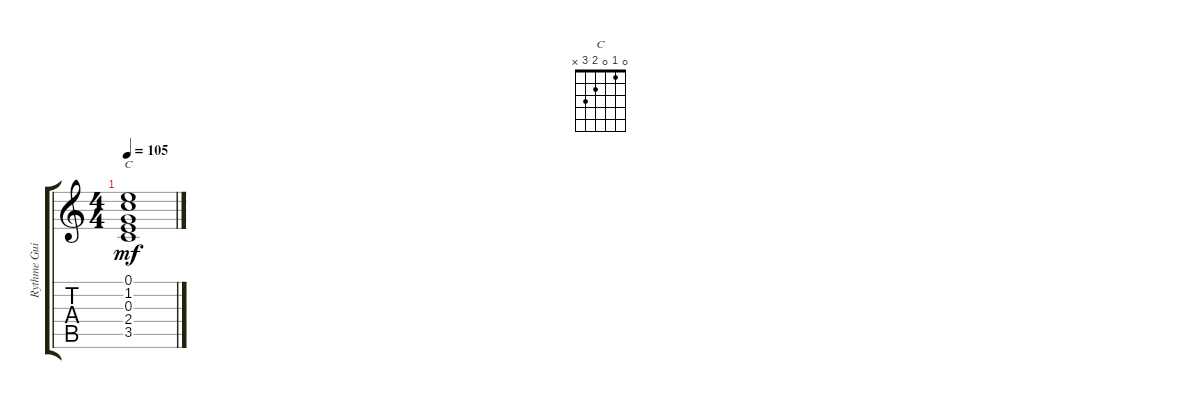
\track ("Rythme Guitar" "Rythme Gui") {instrument acousticguitarsteel}
\staff {score tabs}
\tuning (E4 B3 G3 D3 A2 E2) {hide}
\chord ("C" 0 1 0 2 3 x)
\ts (4 4)
\tempo 105
\clef g2
\ks c
(0.1 1.2 0.3 2.4 3.5).1{ch "C" dy mf}
